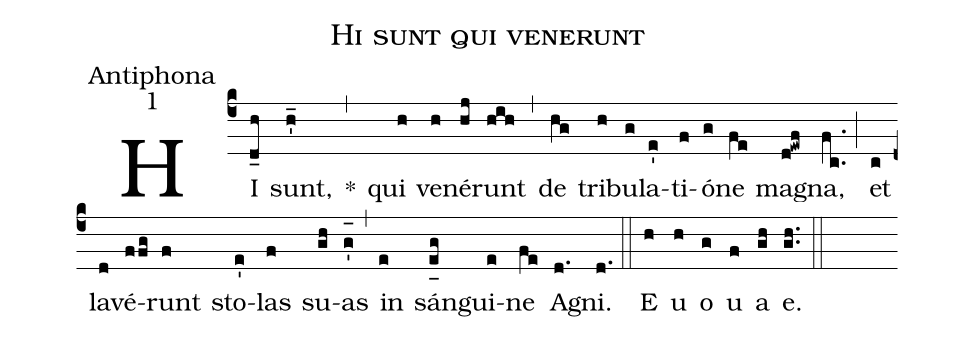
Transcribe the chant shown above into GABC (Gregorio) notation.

name:Hi sunt qui venerunt;
office-part:Antiphona;
mode:1;
%%
(c4) HI(d_h) sunt,(h'_) *(,) qui(h) ve(h)né(hj)runt(hih) (,) de(hg) tri(h)bu(g)la(e')ti(f)ó(g)ne(fe) ma(d!ewf)gna,(fc..) (;) et(c) la(d)vé(ffg)runt(f) sto(e')las(f) su(gh)as(g'_[oh:h]) (,) in(e) sán(e_[uh:l]g)gui(e)ne(fe) A(d.)gni.(d.) (::) <eu>E(h) u(h) o(g) u(f) a(gh) e.</eu>(gh..) (::)
